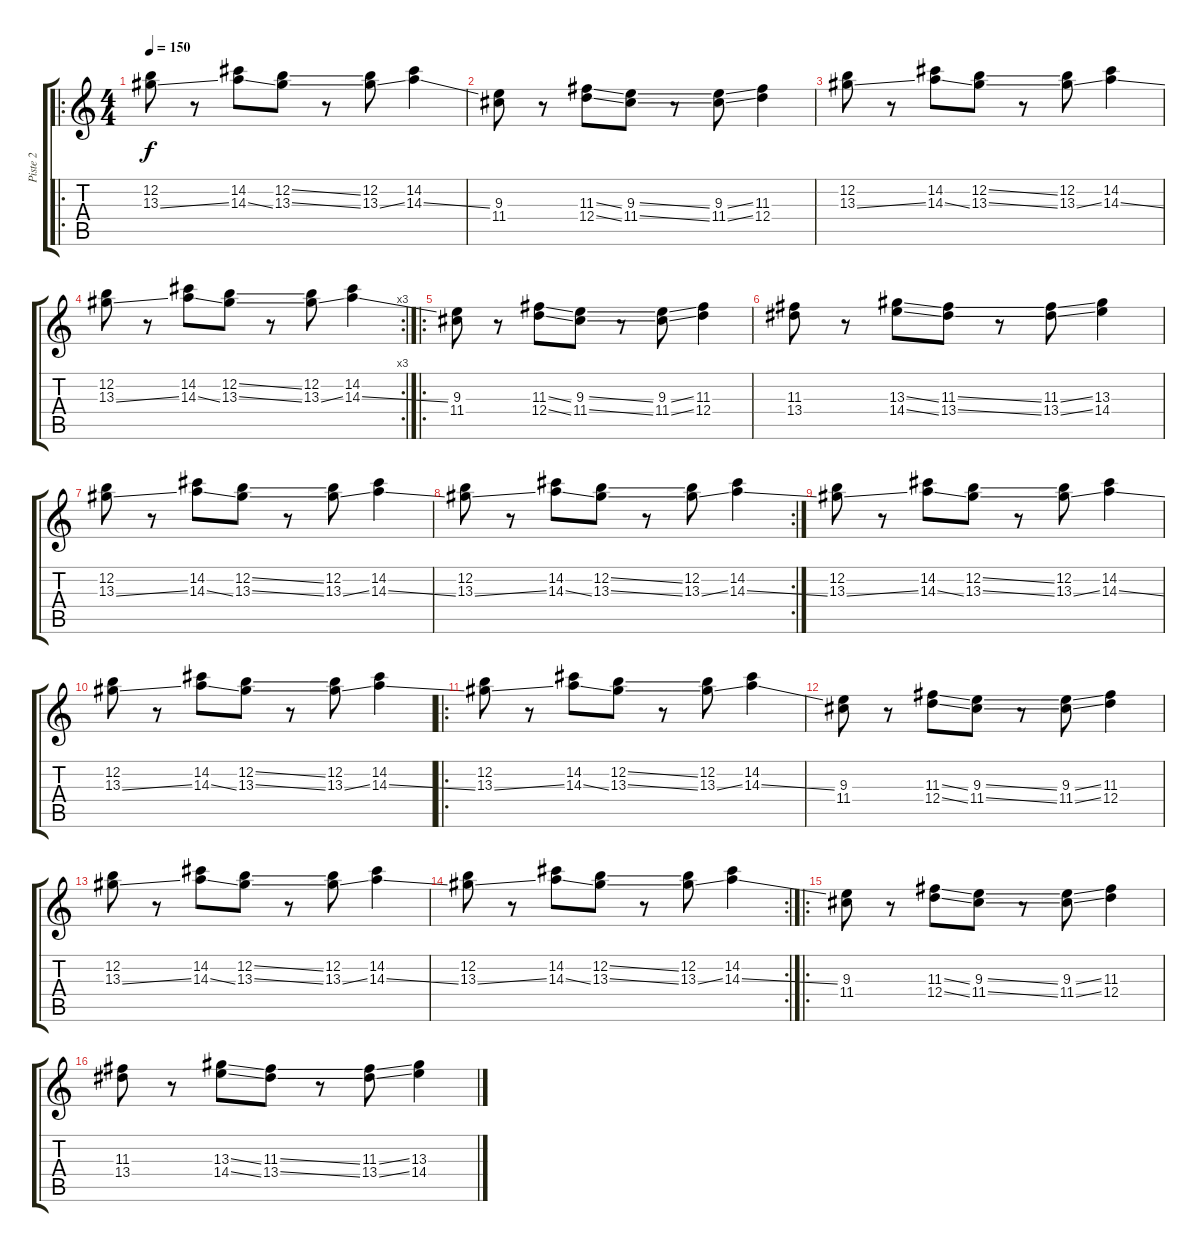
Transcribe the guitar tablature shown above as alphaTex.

\track ("Piste 2" "Piste 2") {instrument electricguitarclean}
\staff {score tabs}
\tuning (E4 B3 G3 D3 A2 E2) {hide}
\ro
\ts (4 4)
\tempo 150
\clef g2
\ks c
(12.2 13.3{ss}).8{dy f instrument electricguitarclean} r.8 (14.2 14.3{ss}).8 (12.2{ss} 13.3{ss}).8 r.8 (12.2 13.3{ss}).8 (14.2 14.3{ss}).4 |
(9.3 11.4).8 r.8 (11.3{ss} 12.4{ss}).8 (9.3{ss} 11.4{ss}).8 r.8 (9.3{ss} 11.4{ss}).8 (11.3 12.4).4 |
(12.2 13.3{ss}).8 r.8 (14.2 14.3{ss}).8 (12.2{ss} 13.3{ss}).8 r.8 (12.2 13.3{ss}).8 (14.2 14.3{ss}).4 |
\rc 3
(12.2 13.3{ss}).8 r.8 (14.2 14.3{ss}).8 (12.2{ss} 13.3{ss}).8 r.8 (12.2 13.3{ss}).8 (14.2 14.3{ss}).4 |
\ro
(9.3 11.4).8 r.8 (11.3{ss} 12.4{ss}).8 (9.3{ss} 11.4{ss}).8 r.8 (9.3{ss} 11.4{ss}).8 (11.3 12.4).4 |
(11.3 13.4).8 r.8 (13.3{ss} 14.4{ss}).8 (11.3{ss} 13.4{ss}).8 r.8 (11.3{ss} 13.4{ss}).8 (13.3 14.4).4 |
(12.2 13.3{ss}).8 r.8 (14.2 14.3{ss}).8 (12.2{ss} 13.3{ss}).8 r.8 (12.2 13.3{ss}).8 (14.2 14.3{ss}).4 |
\rc 2
(12.2 13.3{ss}).8 r.8 (14.2 14.3{ss}).8 (12.2{ss} 13.3{ss}).8 r.8 (12.2 13.3{ss}).8 (14.2 14.3{ss}).4 |
(12.2 13.3{ss}).8 r.8 (14.2 14.3{ss}).8 (12.2{ss} 13.3{ss}).8 r.8 (12.2 13.3{ss}).8 (14.2 14.3{ss}).4 |
(12.2 13.3{ss}).8 r.8 (14.2 14.3{ss}).8 (12.2{ss} 13.3{ss}).8 r.8 (12.2 13.3{ss}).8 (14.2 14.3{ss}).4 |
\ro
(12.2 13.3{ss}).8 r.8 (14.2 14.3{ss}).8 (12.2{ss} 13.3{ss}).8 r.8 (12.2 13.3{ss}).8 (14.2 14.3{ss}).4 |
(9.3 11.4).8 r.8 (11.3{ss} 12.4{ss}).8 (9.3{ss} 11.4{ss}).8 r.8 (9.3{ss} 11.4{ss}).8 (11.3 12.4).4 |
(12.2 13.3{ss}).8 r.8 (14.2 14.3{ss}).8 (12.2{ss} 13.3{ss}).8 r.8 (12.2 13.3{ss}).8 (14.2 14.3{ss}).4 |
\rc 2
(12.2 13.3{ss}).8 r.8 (14.2 14.3{ss}).8 (12.2{ss} 13.3{ss}).8 r.8 (12.2 13.3{ss}).8 (14.2 14.3{ss}).4 |
\ro
(9.3 11.4).8 r.8 (11.3{ss} 12.4{ss}).8 (9.3{ss} 11.4{ss}).8 r.8 (9.3{ss} 11.4{ss}).8 (11.3 12.4).4 |
(11.3 13.4).8 r.8 (13.3{ss} 14.4{ss}).8 (11.3{ss} 13.4{ss}).8 r.8 (11.3{ss} 13.4{ss}).8 (13.3 14.4).4
